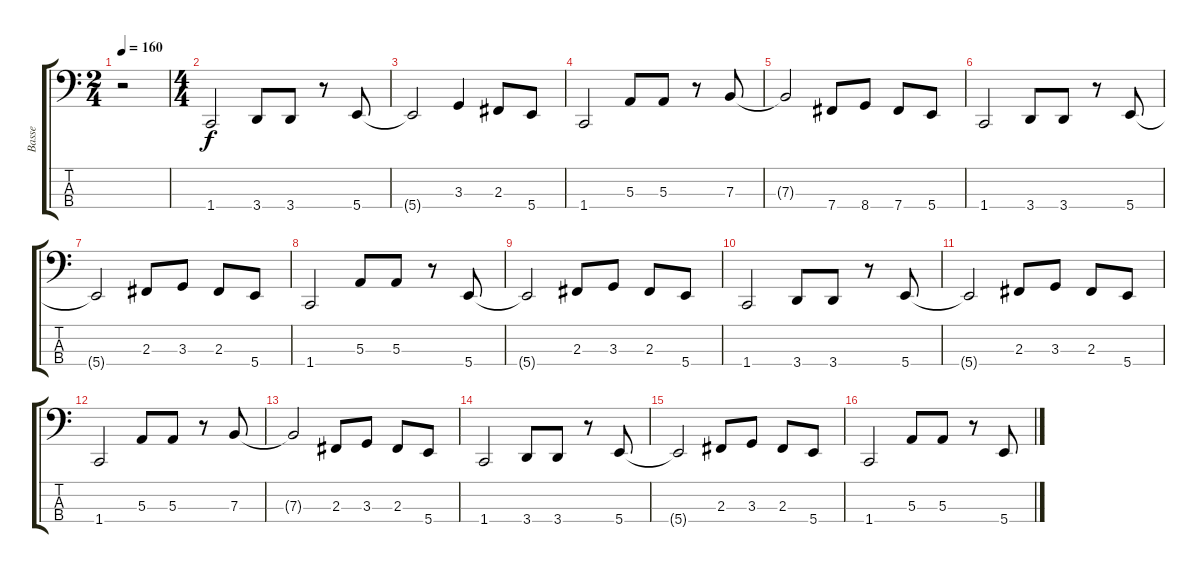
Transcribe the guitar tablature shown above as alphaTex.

\track ("Basse" "Basse") {instrument electricbasspick}
\staff {score tabs}
\tuning (D2 A1 E1 B0) {hide}
\ts (2 4)
\tempo 160
\clef f4
\ks c
r.2{dy f} |
\ts (4 4)
1.4.2 3.4.8 3.4.8 r.8 5.4.8 |
5.4{t}.2 3.3.4 2.3.8 5.4.8 |
1.4.2 5.3.8 5.3.8 r.8 7.3.8 |
7.3{t}.2 7.4.8 8.4.8 7.4.8 5.4.8 |
1.4.2 3.4.8 3.4.8 r.8 5.4.8 |
5.4{t}.2 2.3.8 3.3.8 2.3.8 5.4.8 |
1.4.2 5.3.8 5.3.8 r.8 5.4.8 |
5.4{t}.2 2.3.8 3.3.8 2.3.8 5.4.8 |
1.4.2 3.4.8 3.4.8 r.8 5.4.8 |
5.4{t}.2 2.3.8 3.3.8 2.3.8 5.4.8 |
1.4.2 5.3.8 5.3.8 r.8 7.3.8 |
7.3{t}.2 2.3.8 3.3.8 2.3.8 5.4.8 |
1.4.2 3.4.8 3.4.8 r.8 5.4.8 |
5.4{t}.2 2.3.8 3.3.8 2.3.8 5.4.8 |
1.4.2 5.3.8 5.3.8 r.8 5.4.8
